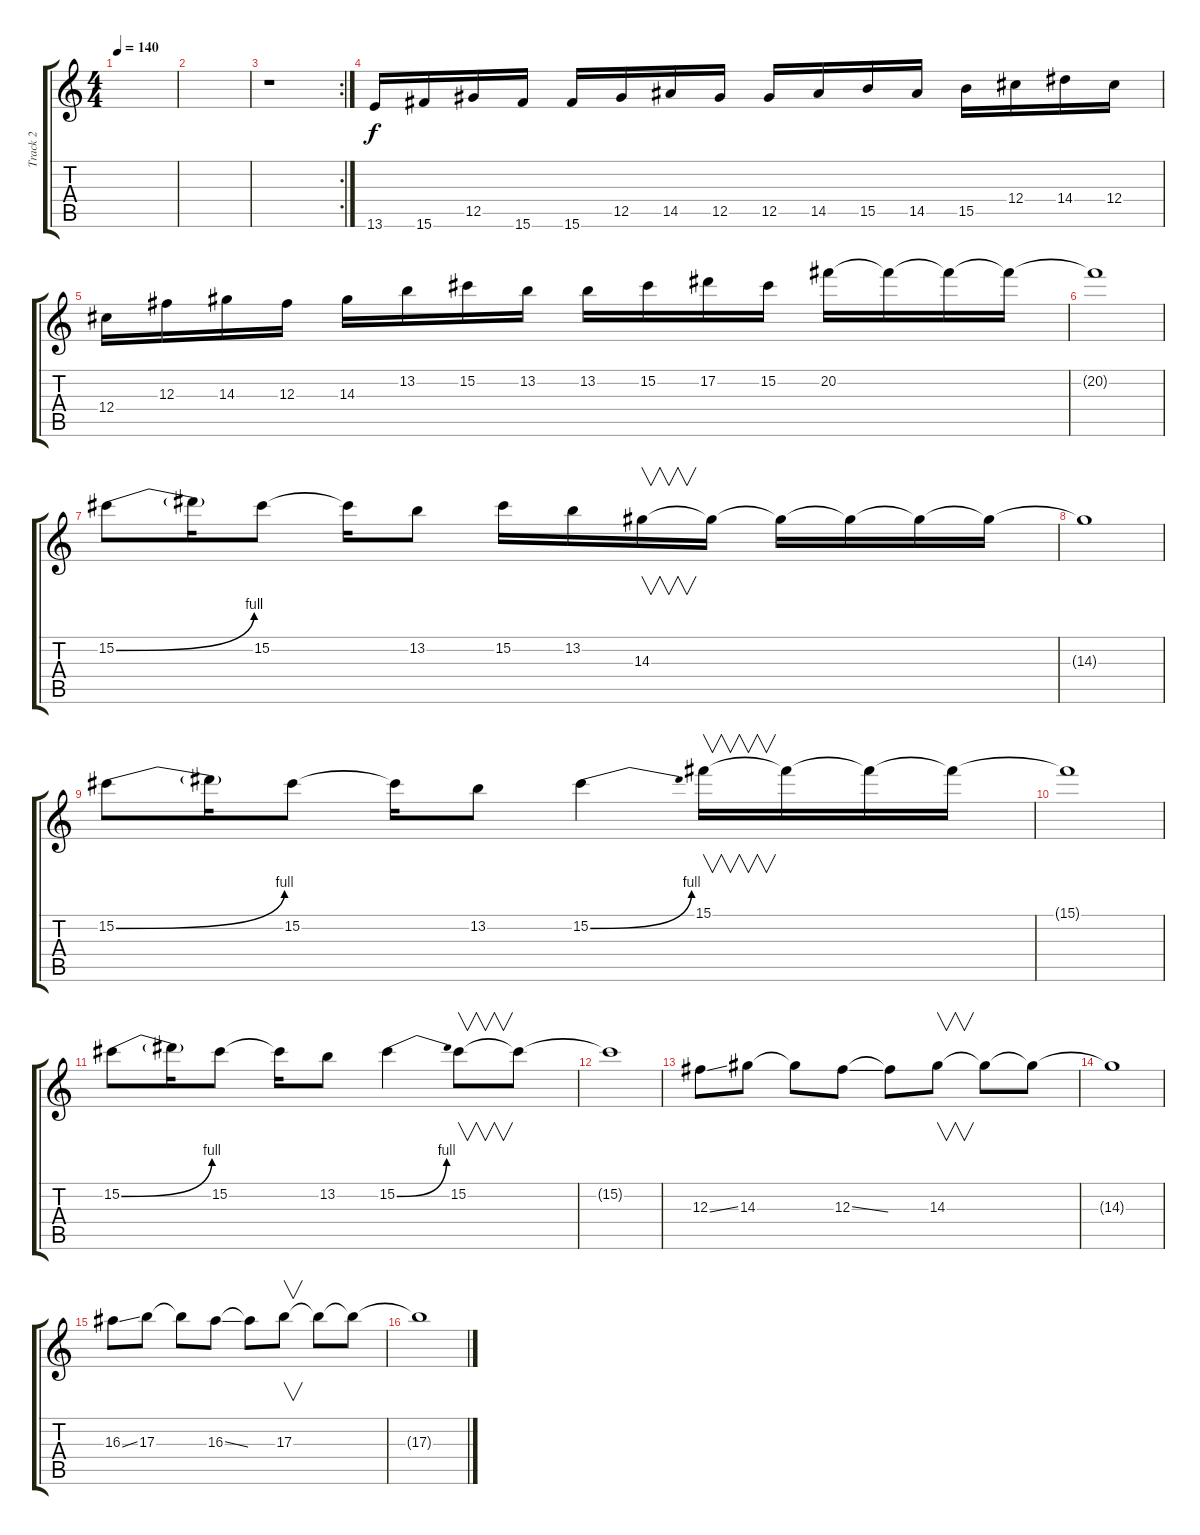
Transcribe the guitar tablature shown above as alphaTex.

\track ("Track 2" "Track 2") {instrument distortionguitar}
\staff {score tabs}
\tuning (Eb4 Bb3 Gb3 Db3 Ab2 Eb2) {hide}
\ts (4 4)
\tempo 140
\clef g2
\ks c
|
|
\rc 2
r.1 |
13.6.16 15.6.16 12.5.16 15.6.16 15.6.16 12.5.16 14.5.16 12.5.16 12.5.16 14.5.16 15.5.16 14.5.16 15.5.16 12.4.16 14.4.16 12.4.16 |
12.4.16 12.3.16 14.3.16 12.3.16 14.3.16 13.2.16 15.2.16 13.2.16 13.2.16 15.2.16 17.2.16 15.2.16 20.2.16 20.2{t}.16 20.2{t}.16 20.2{t}.16 |
20.2{t}.1 |
15.2{be (bend 0 0 60 4)}.8 15.2{t}.16 15.2.8 15.2{t}.16 13.2.8 15.2.16 13.2.16 14.3.16{v} 14.3{t}.16 14.3{t}.16 14.3{t}.16 14.3{t}.16 14.3{t}.16 |
14.3{t}.1 |
15.2{be (bend 0 0 60 4)}.8 15.2{t}.16 15.2.8 15.2{t}.16 13.2.8 15.2{be (bend 0 0 60 4)}.4 15.1.16{v} 15.1{t}.16 15.1{t}.16 15.1{t}.16 |
15.1{t}.1 |
15.2{be (bend 0 0 60 4)}.8 15.2{t}.16 15.2.8 15.2{t}.16 13.2.8 15.2{be (bend 0 0 60 4)}.4 15.2.8{v} 15.2{t}.8 |
15.2{t}.1 |
12.3{ss}.8 14.3.8 14.3{t}.8 12.3{ss}.8 12.3{t}.8 14.3.8{v} 14.3{t}.8 14.3{t}.8 |
14.3{t}.1 |
16.3{ss}.8 17.3.8 17.3{t}.8 16.3{ss}.8 16.3{t}.8 17.3.8{v} 17.3{t}.8 17.3{t}.8 |
17.3{t}.1
